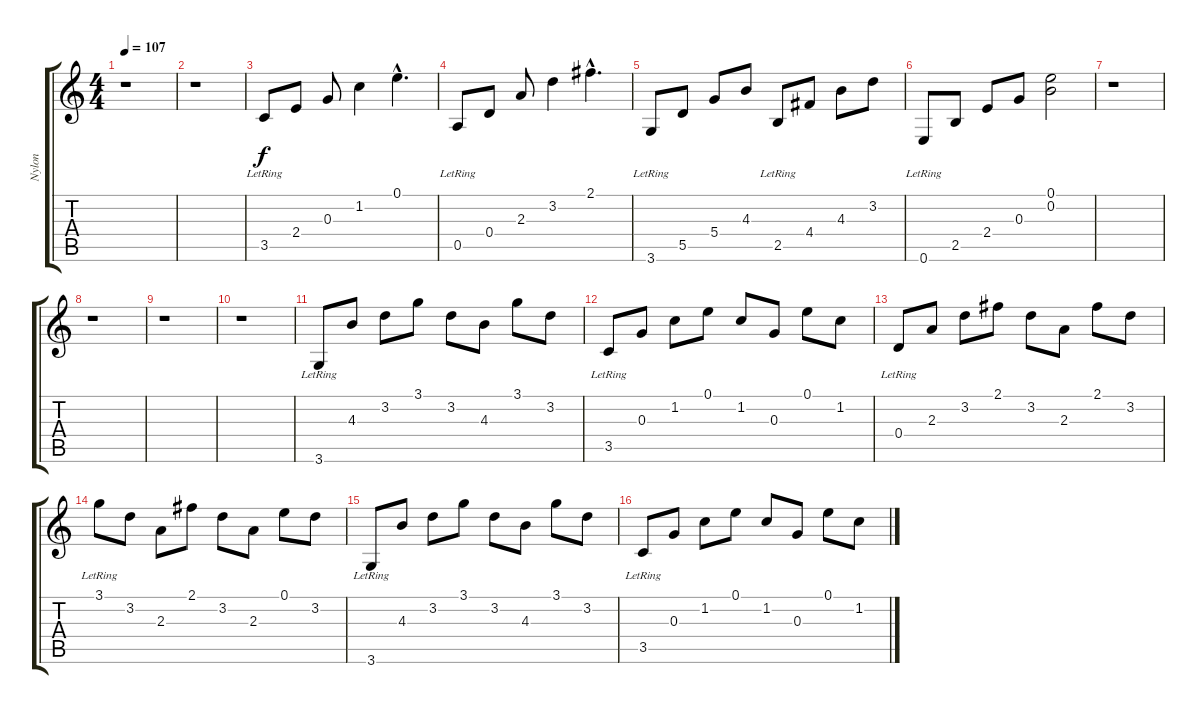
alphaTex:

\track ("Nylon" "Nylon") {instrument acousticguitarnylon}
\staff {score tabs}
\tuning (E4 B3 G3 D3 A2 E2) {hide}
\ts (4 4)
\tempo 107
\clef g2
\ks c
r.1{dy f} |
r.1 |
3.5{lr}.8 2.4.8 0.3.8 1.2.4 0.1{hac}.4{d} |
0.5{lr}.8 0.4.8 2.3.8 3.2.4 2.1{hac}.4{d} |
3.6{lr}.8 5.5.8 5.4.8 4.3.8 2.5{lr}.8 4.4.8 4.3.8 3.2.8 |
0.6{lr}.8 2.5.8 2.4.8 0.3.8 (0.1 0.2).2 |
r.1 |
r.1 |
r.1 |
r.1 |
3.6{lr}.8 4.3.8 3.2.8 3.1.8 3.2.8 4.3.8 3.1.8 3.2.8 |
3.5{lr}.8 0.3.8 1.2.8 0.1.8 1.2.8 0.3.8 0.1.8 1.2.8 |
0.4{lr}.8 2.3.8 3.2.8 2.1.8 3.2.8 2.3.8 2.1.8 3.2.8 |
3.1{lr}.8 3.2.8 2.3.8 2.1.8 3.2.8 2.3.8 0.1.8 3.2.8 |
3.6{lr}.8 4.3.8 3.2.8 3.1.8 3.2.8 4.3.8 3.1.8 3.2.8 |
3.5{lr}.8 0.3.8 1.2.8 0.1.8 1.2.8 0.3.8 0.1.8 1.2.8
